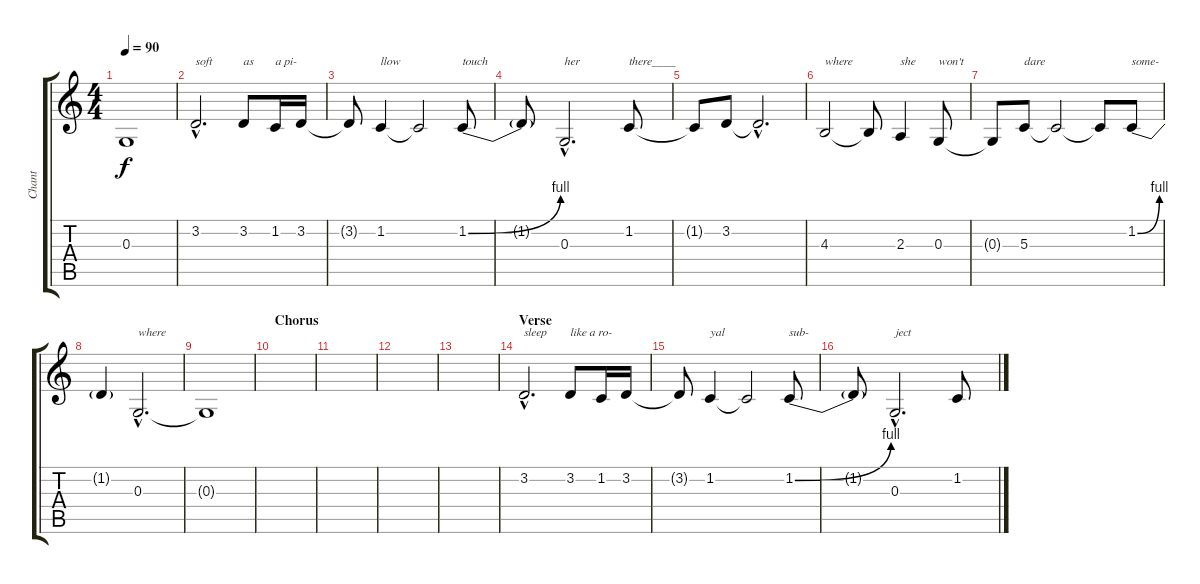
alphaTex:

\track ("Chant" "Chant") {instrument accordion}
\staff {score tabs}
\tuning (E4 B3 G3 D3 A2 E2) {hide}
\ts (4 4)
\tempo 90
\clef g2
\ks c
0.3{t}.1{dy f} |
3.2{hac}.2{d txt "soft"} 3.2.8{txt "as"} 1.2.16{txt "a pi-"} 3.2.16 |
3.2{t}.8 1.2.4{txt "llow"} 1.2{t}.2 1.2{be (bend 0 0 60 4)}.8{txt "touch"} |
1.2{t}.8 0.3{hac}.2{d txt "her"} 1.2.8{txt "there____"} |
1.2{t}.8 3.2.8 3.2{hac t}.2{d} |
4.3.2{txt "where"} 4.3{t}.8 2.3.4{txt "she"} 0.3.8{txt "won't"} |
0.3{t}.8 5.3.8{txt "dare"} 5.3{t}.2 5.3{t}.8 1.2{be (bend 0 0 60 4)}.8{txt "some-"} |
1.2{t}.4 0.3{hac}.2{d txt "where"} |
0.3{t}.1 |
\section ("" "Chorus")
|
|
|
|
\section ("" "Verse")
3.2{hac}.2{d txt "sleep"} 3.2.8{txt "like a ro-"} 1.2.16 3.2.16 |
3.2{t}.8 1.2.4{txt "yal"} 1.2{t}.2 1.2{be (bend 0 0 60 4)}.8{txt "sub-"} |
1.2{t}.8 0.3{hac}.2{d txt "ject"} 1.2.8
